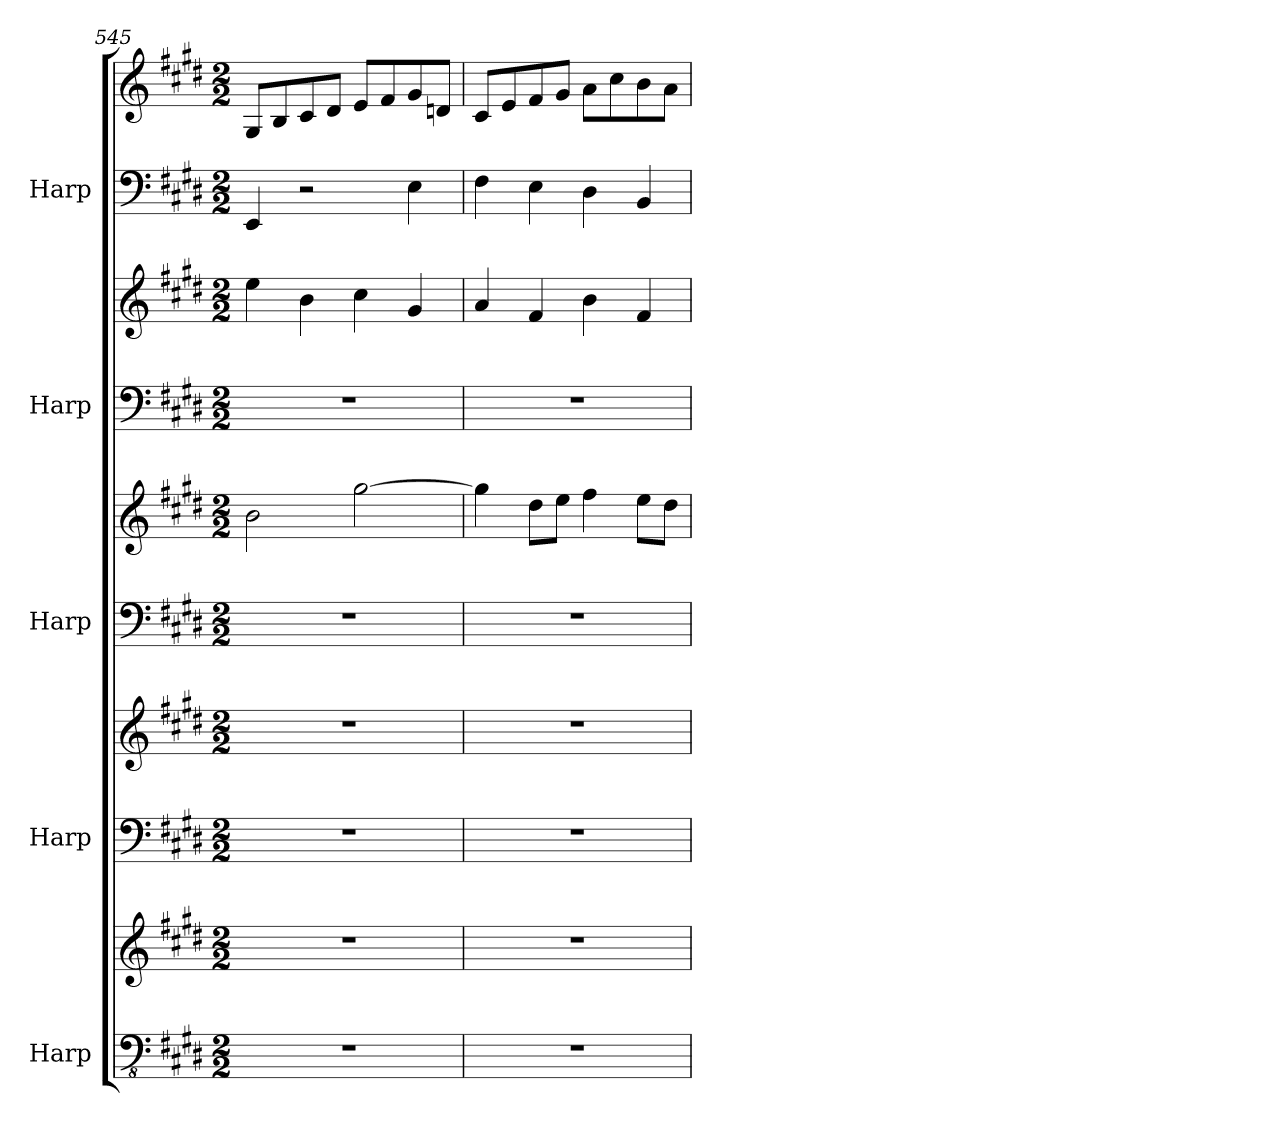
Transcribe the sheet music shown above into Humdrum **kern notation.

**kern	**kern	**kern	**kern	**kern	**kern	**kern	**kern	**kern	**kern
*part5	*part5	*part4	*part4	*part3	*part3	*part2	*part2	*part1	*part1
*staff10	*staff9	*staff8	*staff7	*staff6	*staff5	*staff4	*staff3	*staff2	*staff1
*I"Harp	*	*I"Harp	*	*I"Harp	*	*I"Harp	*	*I"Harp	*
*I'Hp	*	*I'Hp	*	*I'Hp	*	*I'Hp	*	*I'Hp	*
!!LO:PB:g=z
*clefFv4	*clefG2	*clefF4	*clefG2	*clefF4	*clefG2	*clefF4	*clefG2	*clefF4	*clefG2
*k[f#c#g#d#]	*k[f#c#g#d#]	*k[f#c#g#d#]	*k[f#c#g#d#]	*k[f#c#g#d#]	*k[f#c#g#d#]	*k[f#c#g#d#]	*k[f#c#g#d#]	*k[f#c#g#d#]	*k[f#c#g#d#]
*M2/2	*M2/2	*M2/2	*M2/2	*M2/2	*M2/2	*M2/2	*M2/2	*M2/2	*M2/2
=545	=545	=545	=545	=545	=545	=545	=545	=545	=545
1r	1r	1r	1r	1r	2b\	1r	4ee\	4EE/	8G#/L
.	.	.	.	.	.	.	.	.	8B/
.	.	.	.	.	.	.	4b\	2r	8c#/
.	.	.	.	.	.	.	.	.	8d#/J
.	.	.	.	.	[2gg#\	.	4cc#\	.	8e/L
.	.	.	.	.	.	.	.	.	8f#/
.	.	.	.	.	.	.	4g#/	4E\	8g#/
.	.	.	.	.	.	.	.	.	8dn/J
=546	=546	=546	=546	=546	=546	=546	=546	=546	=546
1r	1r	1r	1r	1r	4gg#\]	1r	4a/	4F#\	8c#/L
.	.	.	.	.	.	.	.	.	8e/
.	.	.	.	.	8dd#\L	.	4f#/	4E\	8f#/
.	.	.	.	.	8ee\J	.	.	.	8g#/J
.	.	.	.	.	4ff#\	.	4b\	4D#\	8a\L
.	.	.	.	.	.	.	.	.	8cc#\
.	.	.	.	.	8ee\L	.	4f#/	4BB/	8b\
.	.	.	.	.	8dd#\J	.	.	.	8a\J
=	=	=	=	=	=	=	=	=	=
*-	*-	*-	*-	*-	*-	*-	*-	*-	*-
